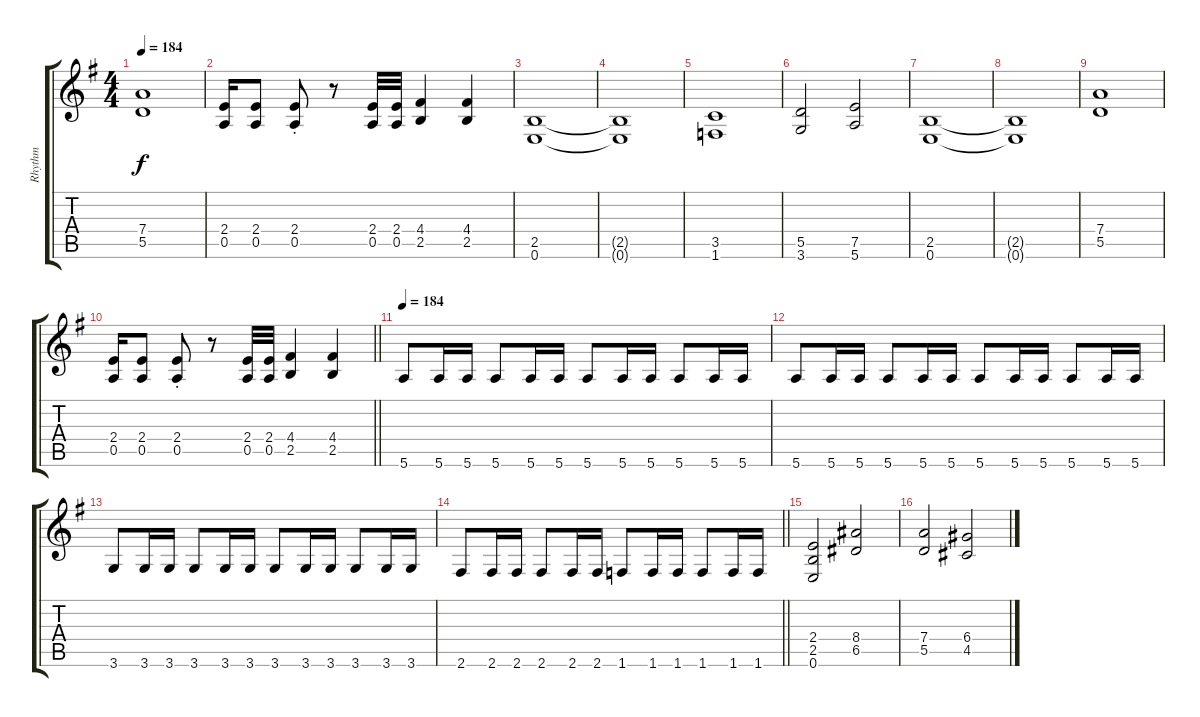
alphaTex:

\track ("Rhythm" "Rhythm") {instrument distortionguitar}
\staff {score tabs}
\tuning (E4 B3 G3 D3 A2 E2) {hide}
\ts (4 4)
\tempo 184
\clef g2
\ks eminor
(7.4 5.5).1{dy f} |
(2.4 0.5).16 (2.4 0.5).8{beam split} (2.4{st} 0.5{st}).8 r.8 (2.4 0.5).32 (2.4 0.5).32 (4.4 2.5).4 (4.4 2.5).4 |
(2.5 0.6).1 |
(2.5{t} 0.6{t}).1 |
(3.5 1.6).1 |
(5.5 3.6).2 (7.5 5.6).2 |
(2.5 0.6).1 |
(2.5{t} 0.6{t}).1 |
(7.4 5.5).1 |
\barLineRight lightlight
(2.4 0.5).16 (2.4 0.5).8{beam split} (2.4{st} 0.5{st}).8 r.8 (2.4 0.5).32 (2.4 0.5).32 (4.4 2.5).4 (4.4 2.5).4 |
\tempo 184
5.6.8 5.6.16 5.6.16 5.6.8 5.6.16 5.6.16 5.6.8 5.6.16 5.6.16 5.6.8 5.6.16 5.6.16 |
5.6.8 5.6.16 5.6.16 5.6.8 5.6.16 5.6.16 5.6.8 5.6.16 5.6.16 5.6.8 5.6.16 5.6.16 |
3.6.8 3.6.16 3.6.16 3.6.8 3.6.16 3.6.16 3.6.8 3.6.16 3.6.16 3.6.8 3.6.16 3.6.16 |
\barLineRight lightlight
2.6.8 2.6.16 2.6.16 2.6.8 2.6.16 2.6.16 1.6.8 1.6.16 1.6.16 1.6.8 1.6.16 1.6.16 |
(2.4 2.5 0.6).2 (8.4 6.5).2 |
(7.4 5.5).2 (6.4 4.5).2
